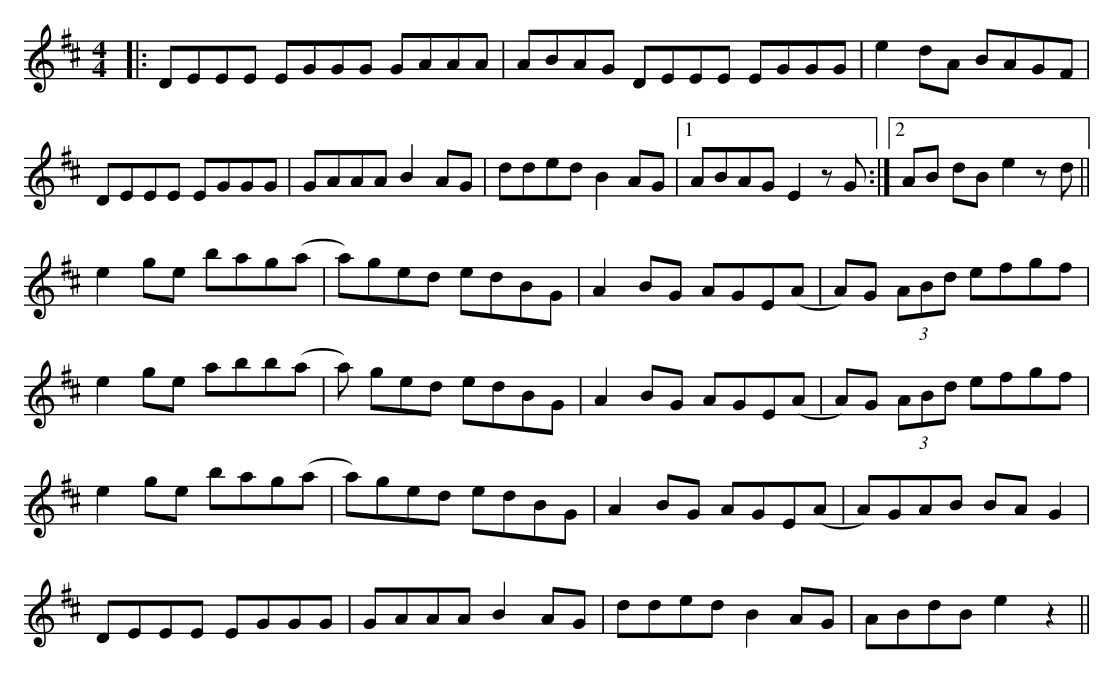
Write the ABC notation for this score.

X:1
M:4/4
K:Bmin
|: DEEE EGGG GAAA| ABAG DEEE EGGG|e2dA BAGF|
DEEE EGGG| GAAA B2AG| dded B2 AG|1 ABAG E2zG:|2 AB dBe2zd||
e2ge bag(a|a)ged edBG| A2 BG AGE(A|A)G (3ABd efgf|
e2ge abb(a|a) ged edBG| A2 BG AGE(A|A)G (3ABd efgf|
e2ge bag(a|a)ged edBG| A2 BG AGE(A|A)GAB BAG2|
DEEE EGGG| GAAA B2AG| dded B2 AG|ABdBe2z2||
